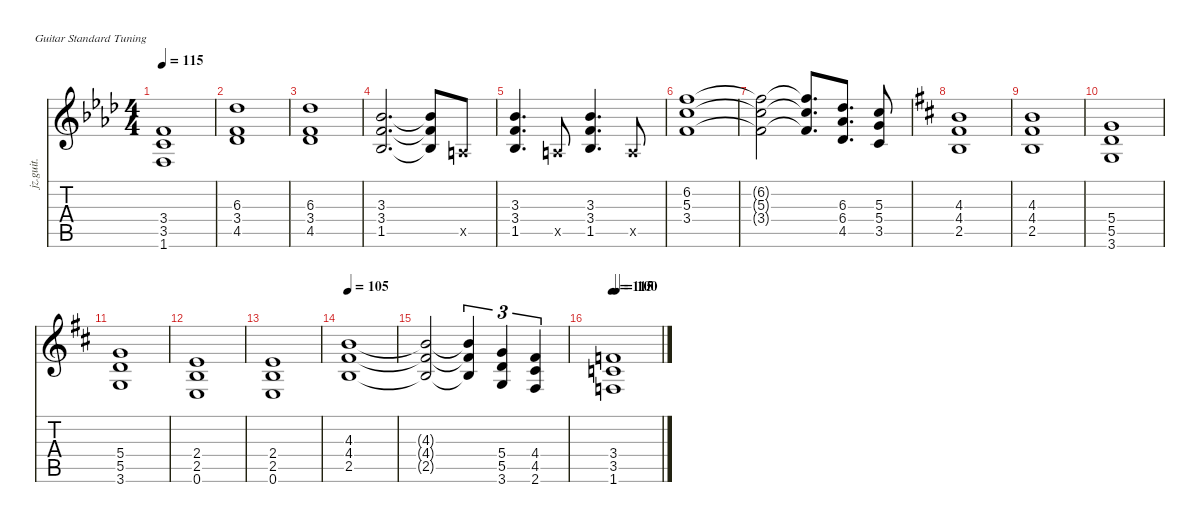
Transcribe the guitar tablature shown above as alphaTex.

\defaultSystemsLayout 4
\hideDynamics
\bracketExtendMode nobrackets
\track ("Jason Rhythm" "jz.guit.") {instrument electricguitarjazz}
\staff {score tabs}
\tuning (E4 B3 G3 D3 A2 E2)
\ts (4 4)
\tempo 115
\clef g2
\ks fminor
(3.4{acc forcenatural} 3.5{acc forcenatural} 1.6{acc forcenatural}).1{dy f} |
(6.3{acc b} 3.4{acc forcenatural} 4.5{acc b}).1 |
(6.3{acc b} 3.4{acc forcenatural} 4.5{acc b}).1 |
(3.3{acc b} 3.4{acc forcenatural} 1.5{acc b}).2{d} (3.3{t acc b} 3.4{t acc forcenatural} 1.5{t acc b}).8 0.5{x acc forcenatural}.8 |
(3.3{acc b} 3.4{acc forcenatural} 1.5{acc b}).4{d} 0.5{x acc forcenatural}.8 (3.3{acc b} 3.4{acc forcenatural} 1.5{acc b}).4{d} 0.5{x acc forcenatural}.8 |
(6.2{acc forcenatural} 5.3{acc forcenatural} 3.4{acc forcenatural}).1 |
(6.2{t acc forcenatural} 5.3{t acc forcenatural} 3.4{t acc forcenatural}).2 (6.2{t acc forcenatural} 5.3{t acc forcenatural} 3.4{t acc forcenatural}).8{d} (6.3{acc b} 6.4{acc b} 4.5{acc b}).8{d} (5.3{acc forcenatural} 5.4{acc forcenatural} 3.5{acc forcenatural}).8 |
\ks bminor
(4.3{acc forcenatural} 4.4{acc #} 2.5{acc forcenatural}).1 |
(4.3{acc forcenatural} 4.4{acc #} 2.5{acc forcenatural}).1 |
(5.4{acc forcenatural} 5.5{acc forcenatural} 3.6{acc forcenatural}).1 |
(5.4{acc forcenatural} 5.5{acc forcenatural} 3.6{acc forcenatural}).1 |
(2.4{acc forcenatural} 2.5{acc forcenatural} 0.6{acc forcenatural}).1 |
(2.4{acc forcenatural} 2.5{acc forcenatural} 0.6{acc forcenatural}).1 |
\tempo 105
(4.3{acc forcenatural} 4.4{acc #} 2.5{acc forcenatural}).1 |
(4.3{t acc forcenatural} 4.4{t acc #} 2.5{t acc forcenatural}).2 (4.3{t acc forcenatural} 4.4{t acc #} 2.5{t acc forcenatural}).4{tu (3 2)} (5.4{acc forcenatural} 5.5{acc forcenatural} 3.6{acc forcenatural}).4{tu (3 2)} (4.4{acc #} 4.5{acc #} 2.6{acc #}).4{tu (3 2)} |
\tempo 115
\tempo (100 0.0833333)
(3.4{acc forcenatural} 3.5{acc forcenatural} 1.6{acc forcenatural}).1
